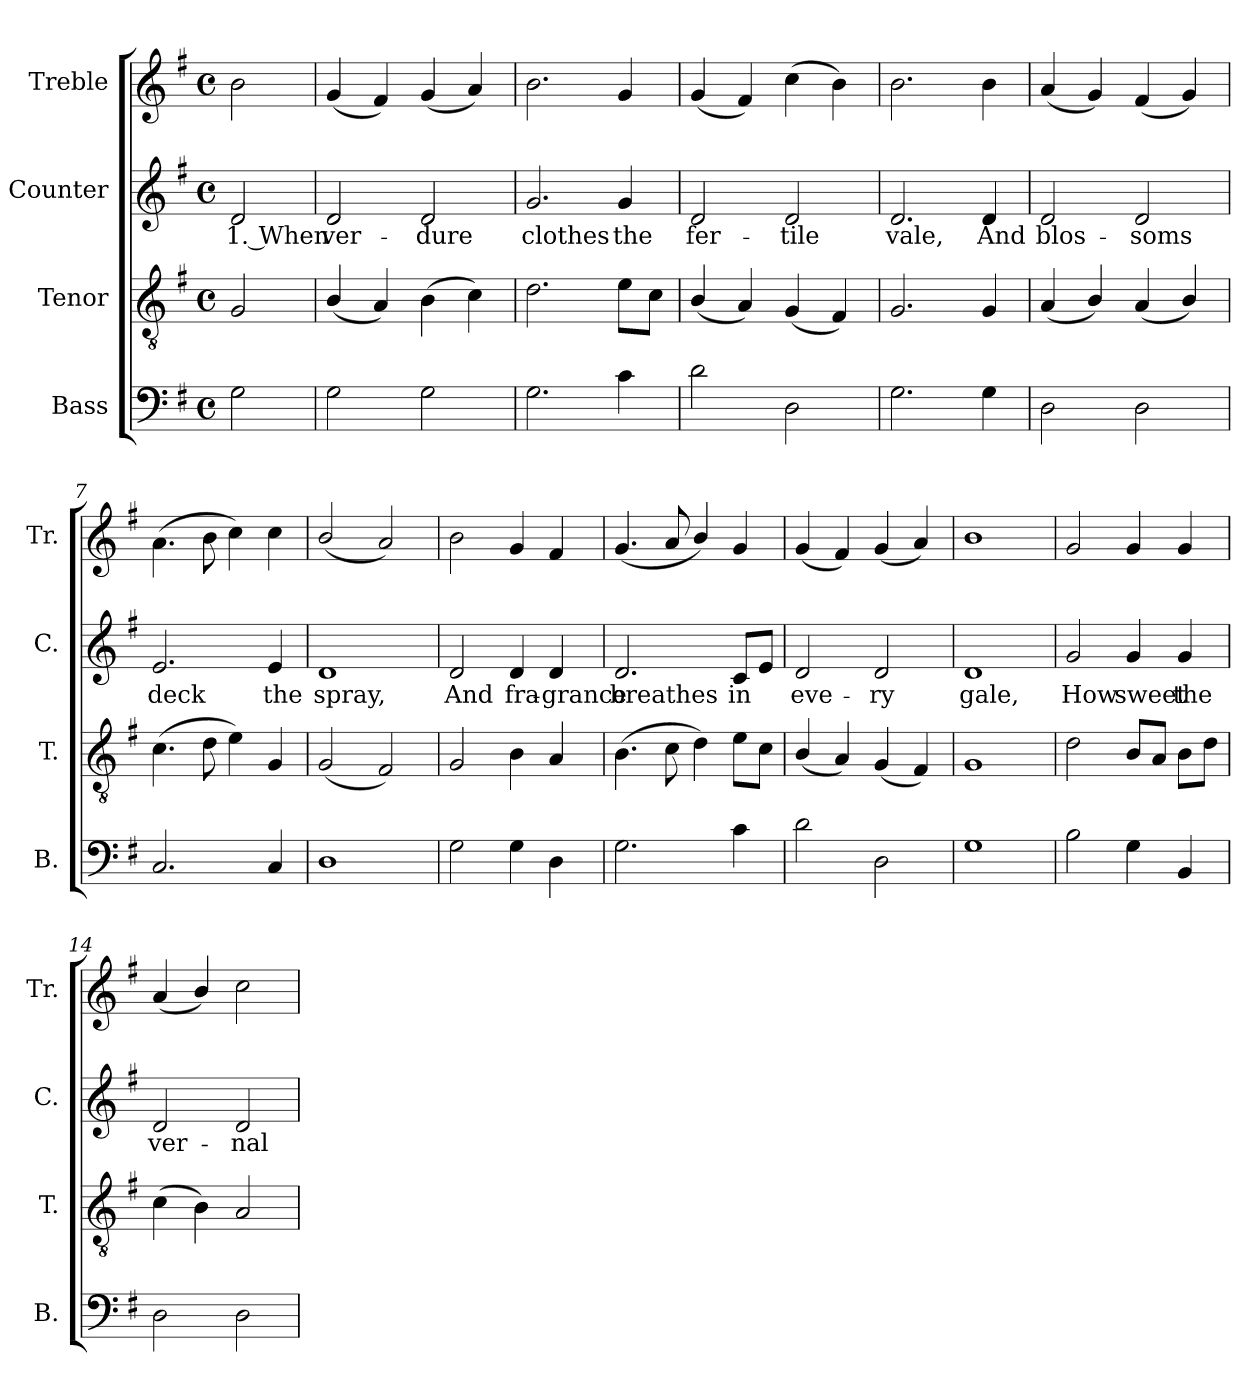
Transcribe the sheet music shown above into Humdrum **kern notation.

**kern	**kern	**kern	**text	**kern
*part4	*part3	*part2	*part2	*part1
*staff4	*staff3	*staff2	*staff2	*staff1
*I"Bass	*I"Tenor	*I"Counter	*	*I"Treble
*I'B.	*I'T.	*I'C.	*	*I'Tr.
*clefF4	*clefGv2	*clefG2	*	*clefG2
*k[f#]	*k[f#]	*k[f#]	*	*k[f#]
*M4/4	*M4/4	*M4/4	*	*M4/4
*met(c)	*met(c)	*met(c)	*	*met(c)
=1	=1	=1	=1	=1
2G\	2G/	2d/	1. When	2b\
=2	=2	=2	=2	=2
2G\	(4B/	2d/	ver-	(4g/
.	4A/)	.	.	4f#/)
2G\	(4B\	2d/	-dure	(4g/
.	4c\)	.	.	4a/)
=3	=3	=3	=3	=3
2.G\	2.d\	2.g/	clothes	2.b\
4c\	8e\L	4g/	the	4g/
.	8c\J	.	.	.
=4	=4	=4	=4	=4
2d\	(4B/	2d/	fer-	(4g/
.	4A/)	.	.	4f#/)
2D\	(4G/	2d/	-tile	(4cc\
.	4F#/)	.	.	4b\)
=5	=5	=5	=5	=5
2.G\	2.G/	2.d/	vale,	2.b\
4G\	4G/	4d/	And	4b\
=6	=6	=6	=6	=6
2D\	(4A/	2d/	blos-	(4a/
.	4B/)	.	.	4g/)
2D\	(4A/	2d/	-soms	(4f#/
.	4B/)	.	.	4g/)
=7	=7	=7	=7	=7
2.C/	(4.c\	2.e/	deck	(4.a\
.	8d\	.	.	8b\
.	4e\)	.	.	4cc\)
4C/	4G/	4e/	the	4cc\
=8	=8	=8	=8	=8
1D	(2G/	1d	spray,	(2b/
.	2F#/)	.	.	2a/)
=9	=9	=9	=9	=9
2G\	2G/	2d/	And	2b\
4G\	4B\	4d/	fra-	4g/
4D\	4A/	4d/	-grance	4f#/
=10	=10	=10	=10	=10
2.G\	(4.B\	2.d/	breathes	(4.g/
.	8c\	.	.	8a/
.	4d\)	.	.	4b/)
4c\	8e\L	8c/L	in	4g/
.	8c\J	8e/J	.	.
=11	=11	=11	=11	=11
2d\	(4B/	2d/	eve-	(4g/
.	4A/)	.	.	4f#/)
2D\	(4G/	2d/	-ry	(4g/
.	4F#/)	.	.	4a/)
=12	=12	=12	=12	=12
1G	1G	1d	gale,	1b
=13	=13	=13	=13	=13
2B\	2d\	2g/	How	2g/
4G\	8B/L	4g/	sweet	4g/
.	8A/J	.	.	.
4BB/	8B\L	4g/	the	4g/
.	8d\J	.	.	.
=14	=14	=14	=14	=14
2D\	(4c\	2d/	ver-	(4a/
.	4B\)	.	.	4b/)
2D\	2A/	2d/	-nal	2cc\
=	=	=	=	=
*-	*-	*-	*-	*-
